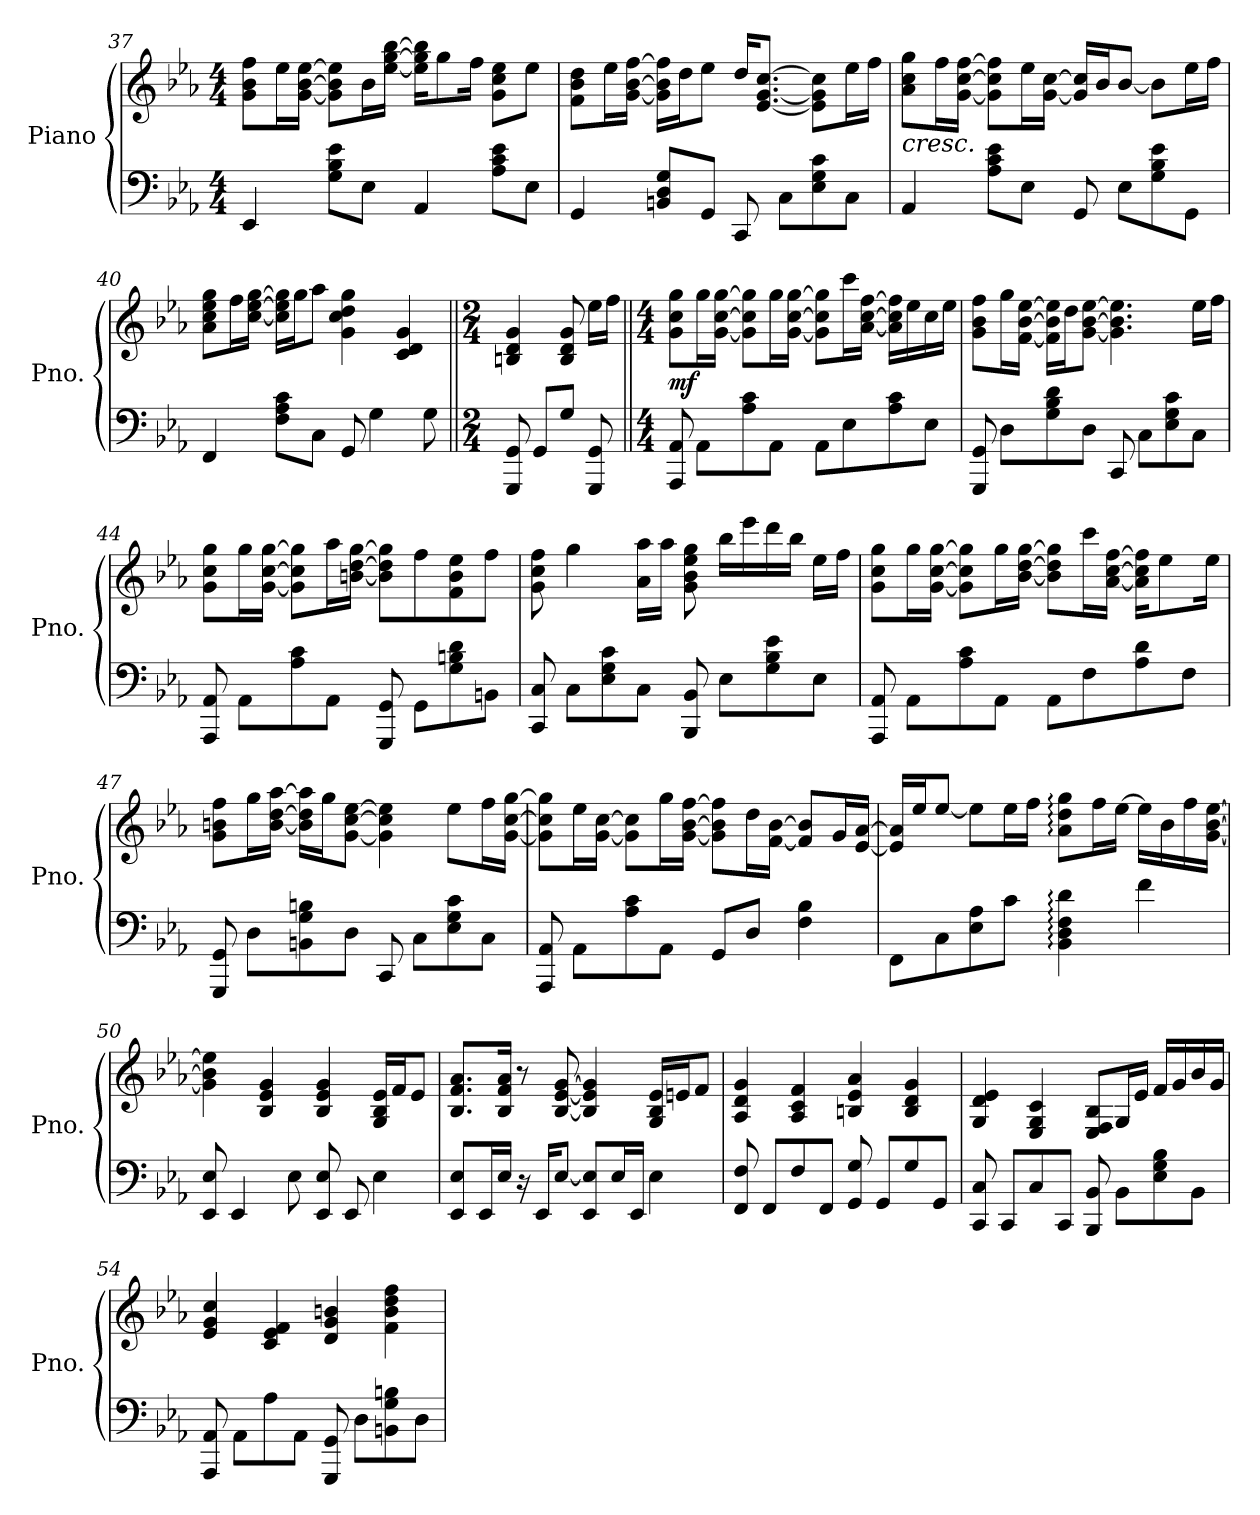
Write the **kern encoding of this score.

**kern	**kern	**dynam
*part1	*part1	*part1
*staff2	*staff1	*staff1/2
*I"Piano	*	*
*I'Pno.	*	*
*clefF4	*clefG2	*
*k[b-e-a-]	*k[b-e-a-]	*
*M4/4	*M4/4	*
=37	=37	=37
4EE-/	8g\ 8b-\ 8ff\L	.
.	16ee-\L	.
.	[16g\ [16b-\ [16ee-\JJ	.
8G\ 8B-\ 8e-\L	8g\] 8b-\] 8ee-\]L	.
8E-\J	16b-\L	.
.	[16ee-\ [16gg\ [16bb-\JJ	.
4AA-/	16ee-\] 16gg\] 16bb-\]KL	.
.	8gg\	.
.	16ff\Jk	.
8A-\ 8c\ 8e-\L	8g\ 8cc\ 8ee-\L	.
8E-\J	8ee-\J	.
!!LO:PB:g=z
=38	=38	=38
4GG/	8f\ 8b-\ 8dd\L	.
.	16ee-\L	.
.	[16g\ [16b-\ [16ff\JJ	.
8BBn/ 8D/ 8G/L	16g\] 16b-\] 16ff\]LL	.
.	16dd\J	.
8GG/J	8ee-\J	.
8CC/	16dd/KL	.
.	[8.e-/ [8.g/ [8.cc/J	.
8C\L	.	.
8E-\ 8G\ 8c\	8e-\] 8g\] 8cc\]L	.
8C\J	16ee-\L	.
.	16ff\JJ	.
=39	=39	=39
!	!LO:TX:b:i:t=cresc.	!
4AA-/	8a-\ 8cc\ 8gg\L	.
.	16ff\L	.
.	[16g\ [16cc\ [16ff\JJ	.
8A-\ 8c\ 8e-\L	8g\] 8cc\] 8ff\]L	.
8E-\J	16ee-\L	.
.	[16g\ [16cc\JJ	.
8GG/	16g/] 16cc/]LL	.
.	16b-/J	.
8E-\L	[8b-/J	.
8G\ 8B-\ 8e-\	8b-\L]	.
8GG\J	16ee-\L	.
.	16ff\JJ	.
=40	=40	=40
4FF/	8a-\ 8cc\ 8ee-\ 8gg\L	.
.	16ff\L	.
.	[16cc\ [16ee-\ [16gg\JJ	.
8F\ 8A-\ 8c\L	16cc\] 16ee-\] 16gg\]LL	.
.	16gg\J	.
8C\J	8aa-\J	.
8GG/	4g\ 4cc\ 4dd\ 4gg\	.
4G\	.	.
.	4c/ 4d/ 4g/	.
8G\	.	.
!!LO:LB:g=z
=41||	=41||	=41||
*M2/4	*M2/4	*
8GGG/ 8GG/	4Bn/ 4d/ 4g/	.
8GG/L	.	.
8G/J	8B/ 8d/ 8g/	.
8GGG/ 8GG/	16ee-\LL	.
.	16ff\JJ	.
=42||	=42||	=42||
*M4/4	*M4/4	*
!	!	!LO:DY:b
8AAA-/ 8AA-/	8g\ 8cc\ 8gg\L	mf
8AA-\L	16gg\L	.
.	[16g\ [16cc\ [16gg\JJ	.
8A-\ 8c\	8g\] 8cc\] 8gg\]L	.
8AA-\J	16gg\L	.
.	[16g\ [16cc\ [16gg\JJ	.
8AA-\L	8g\] 8cc\] 8gg\]L	.
8E-\	16ccc\L	.
.	[16a-\ [16cc\ [16ff\JJ	.
8A-\ 8c\	16a-\] 16cc\] 16ff\]LL	.
.	16ee-\	.
8E-\J	16cc\	.
.	16ee-\JJ	.
=43	=43	=43
8GGG/ 8GG/	8g\ 8b-\ 8ff\L	.
8D\L	16gg\L	.
.	[16f\ [16b-\ [16ee-\JJ	.
8G\ 8B-\ 8d\	16f\] 16b-\] 16ee-\]LL	.
.	16dd\J	.
8D\J	[8g\ [8b-\ [8ee-\J	.
8CC/	4.g\] 4.b-\] 4.ee-\]	.
8C\L	.	.
8E-\ 8G\ 8c\	.	.
8C\J	16ee-\LL	.
.	16ff\JJ	.
!!LO:LB:g=z
=44	=44	=44
8AAA-/ 8AA-/	8g\ 8cc\ 8gg\L	.
8AA-\L	16gg\L	.
.	[16g\ [16cc\ [16gg\JJ	.
8A-\ 8c\	8g\] 8cc\] 8gg\]L	.
8AA-\J	16aa-\L	.
.	[16bn\ [16dd\ [16gg\JJ	.
8GGG/ 8GG/	8b\] 8dd\] 8gg\]L	.
8GG\L	8ff\	.
8G\ 8Bn\ 8d\	8f\ 8b\ 8ee-\	.
8BBn\J	8ff\J	.
=45	=45	=45
8CC/ 8C/	8g\ 8cc\ 8ff\	.
8C\L	4gg\	.
8E-\ 8G\ 8c\	.	.
8C\J	16a-\ 16aa-\LL	.
.	16aa-\JJ	.
8BBB-/ 8BB-/	8g\ 8b-\ 8ee-\ 8gg\	.
8E-\L	16bb-\LL	.
.	16eee-\	.
8G\ 8B-\ 8e-\	16ddd\	.
.	16bb-\JJ	.
8E-\J	16ee-\LL	.
.	16ff\JJ	.
=46	=46	=46
8AAA-/ 8AA-/	8g\ 8cc\ 8gg\L	.
8AA-\L	16gg\L	.
.	[16g\ [16cc\ [16gg\JJ	.
8A-\ 8c\	8g\] 8cc\] 8gg\]L	.
8AA-\J	16gg\L	.
.	[16b-\ [16dd\ [16gg\JJ	.
8AA-\L	8b-\] 8dd\] 8gg\]L	.
8F\	16ccc\L	.
.	[16a-\ [16cc\ [16ff\JJ	.
8A-\ 8d\	16a-\] 16cc\] 16ff\]KL	.
.	8ee-\	.
8F\J	.	.
.	16ee-\Jk	.
!!LO:LB:g=z
=47	=47	=47
8GGG/ 8GG/	8g\ 8bn\ 8ff\L	.
8D\L	16gg\L	.
.	[16b\ [16dd\ [16aa-\JJ	.
8BBn\ 8G\ 8Bn\	16b\] 16dd\] 16aa-\]LL	.
.	16gg\J	.
8D\J	[8g\ [8cc\ [8ee-\J	.
8CC/	4g\] 4cc\] 4ee-\]	.
8C\L	.	.
8E-\ 8G\ 8c\	8ee-\L	.
8C\J	16ff\L	.
.	[16g\ [16cc\ [16gg\JJ	.
=48	=48	=48
8AAA-/ 8AA-/	8g\] 8cc\] 8gg\]L	.
8AA-\L	16ee-\L	.
.	[16g\ [16cc\JJ	.
8A-\ 8c\	8g\] 8cc\]L	.
8AA-\J	16gg\L	.
.	[16g\ [16b-\ [16ff\JJ	.
8GG/L	8g\] 8b-\] 8ff\]L	.
8D/J	16dd\L	.
.	[16f\ [16b-\JJ	.
4F\ 4B-\	8f/] 8b-/]L	.
.	16g/L	.
.	[16e-/ [16a-/JJ	.
=49	=49	=49
8FF\L	16e-/] 16a-/]LL	.
.	16ee-/J	.
8C\	[8ee-/J	.
8E-\ 8A-\	8ee-\L]	.
8c\J	16ee-\L	.
.	16ff\JJ	.
4BB-\: 4D\: 4F\: 4d\:	8a-\: 8dd\: 8gg\:L	.
.	16ff\L	.
.	[16ee-\JJ	.
4f\	16ee-\LL]	.
.	16b-\	.
.	16ff\	.
.	[16g\ [16b-\ [16ee-\JJ	.
!!LO:LB:g=z
=50	=50	=50
8EE-/ 8E-/	4g\] 4b-\] 4ee-\]	.
4EE-/	.	.
.	4B-/ 4e-/ 4g/	.
8E-\	.	.
8EE-/ 8E-/	4B-/ 4e-/ 4g/	.
8EE-/	.	.
4E-\	16G/ 16B-/ 16e-/LL	.
.	16f/J	.
.	8e-/J	.
=51	=51	=51
8EE-/ 8E-/L	8.B-/ 8.f/ 8.a-/L	.
16EE-/L	.	.
16E-/JJ	16B-/ 16f/ 16a-/Jk	.
16r	8r	.
16EE-/KL	.	.
[8E-/J	[8B-/ [8e-/ [8g/	.
8EE-/ 8E-/]L	4B-/] 4e-/] 4g/]	.
16E-/L	.	.
16EE-/JJ	.	.
4E-\	16G/ 16B-/ 16e-/LL	.
.	16en/J	.
.	8f/J	.
=52	=52	=52
8FF/ 8F/	4A-/ 4d/ 4g/	.
8FF/L	.	.
8F/	4A-/ 4c/ 4f/	.
8FF/J	.	.
8GG/ 8G/	4Bn/ 4e-/ 4a-/	.
8GG/L	.	.
8G/	4B/ 4d/ 4g/	.
8GG/J	.	.
!!LO:LB:g=z
=53	=53	=53
8CC/ 8C/	4G/ 4d/ 4e-/	.
8CC/L	.	.
8C/	4E-/ 4G/ 4c/	.
8CC/J	.	.
8BBB-/ 8BB-/	8E-/ 8F/ 8B-/L	.
8BB-\L	16G/L	.
.	16e-/JJ	.
8E-\ 8G\ 8B-\	16f/LL	.
.	16g/	.
8BB-\J	16b-/	.
.	16g/JJ	.
=54	=54	=54
8AAA-/ 8AA-/	4e-/ 4g/ 4cc/	.
8AA-\L	.	.
8A-\	4c/ 4e-/ 4f/	.
8AA-\J	.	.
8GGG/ 8GG/	4d/ 4g/ 4bn/	.
8D\L	.	.
8BBn\ 8G\ 8Bn\	4f\ 4b\ 4dd\ 4ff\	.
8D\J	.	.
=	=	=
*-	*-	*-
